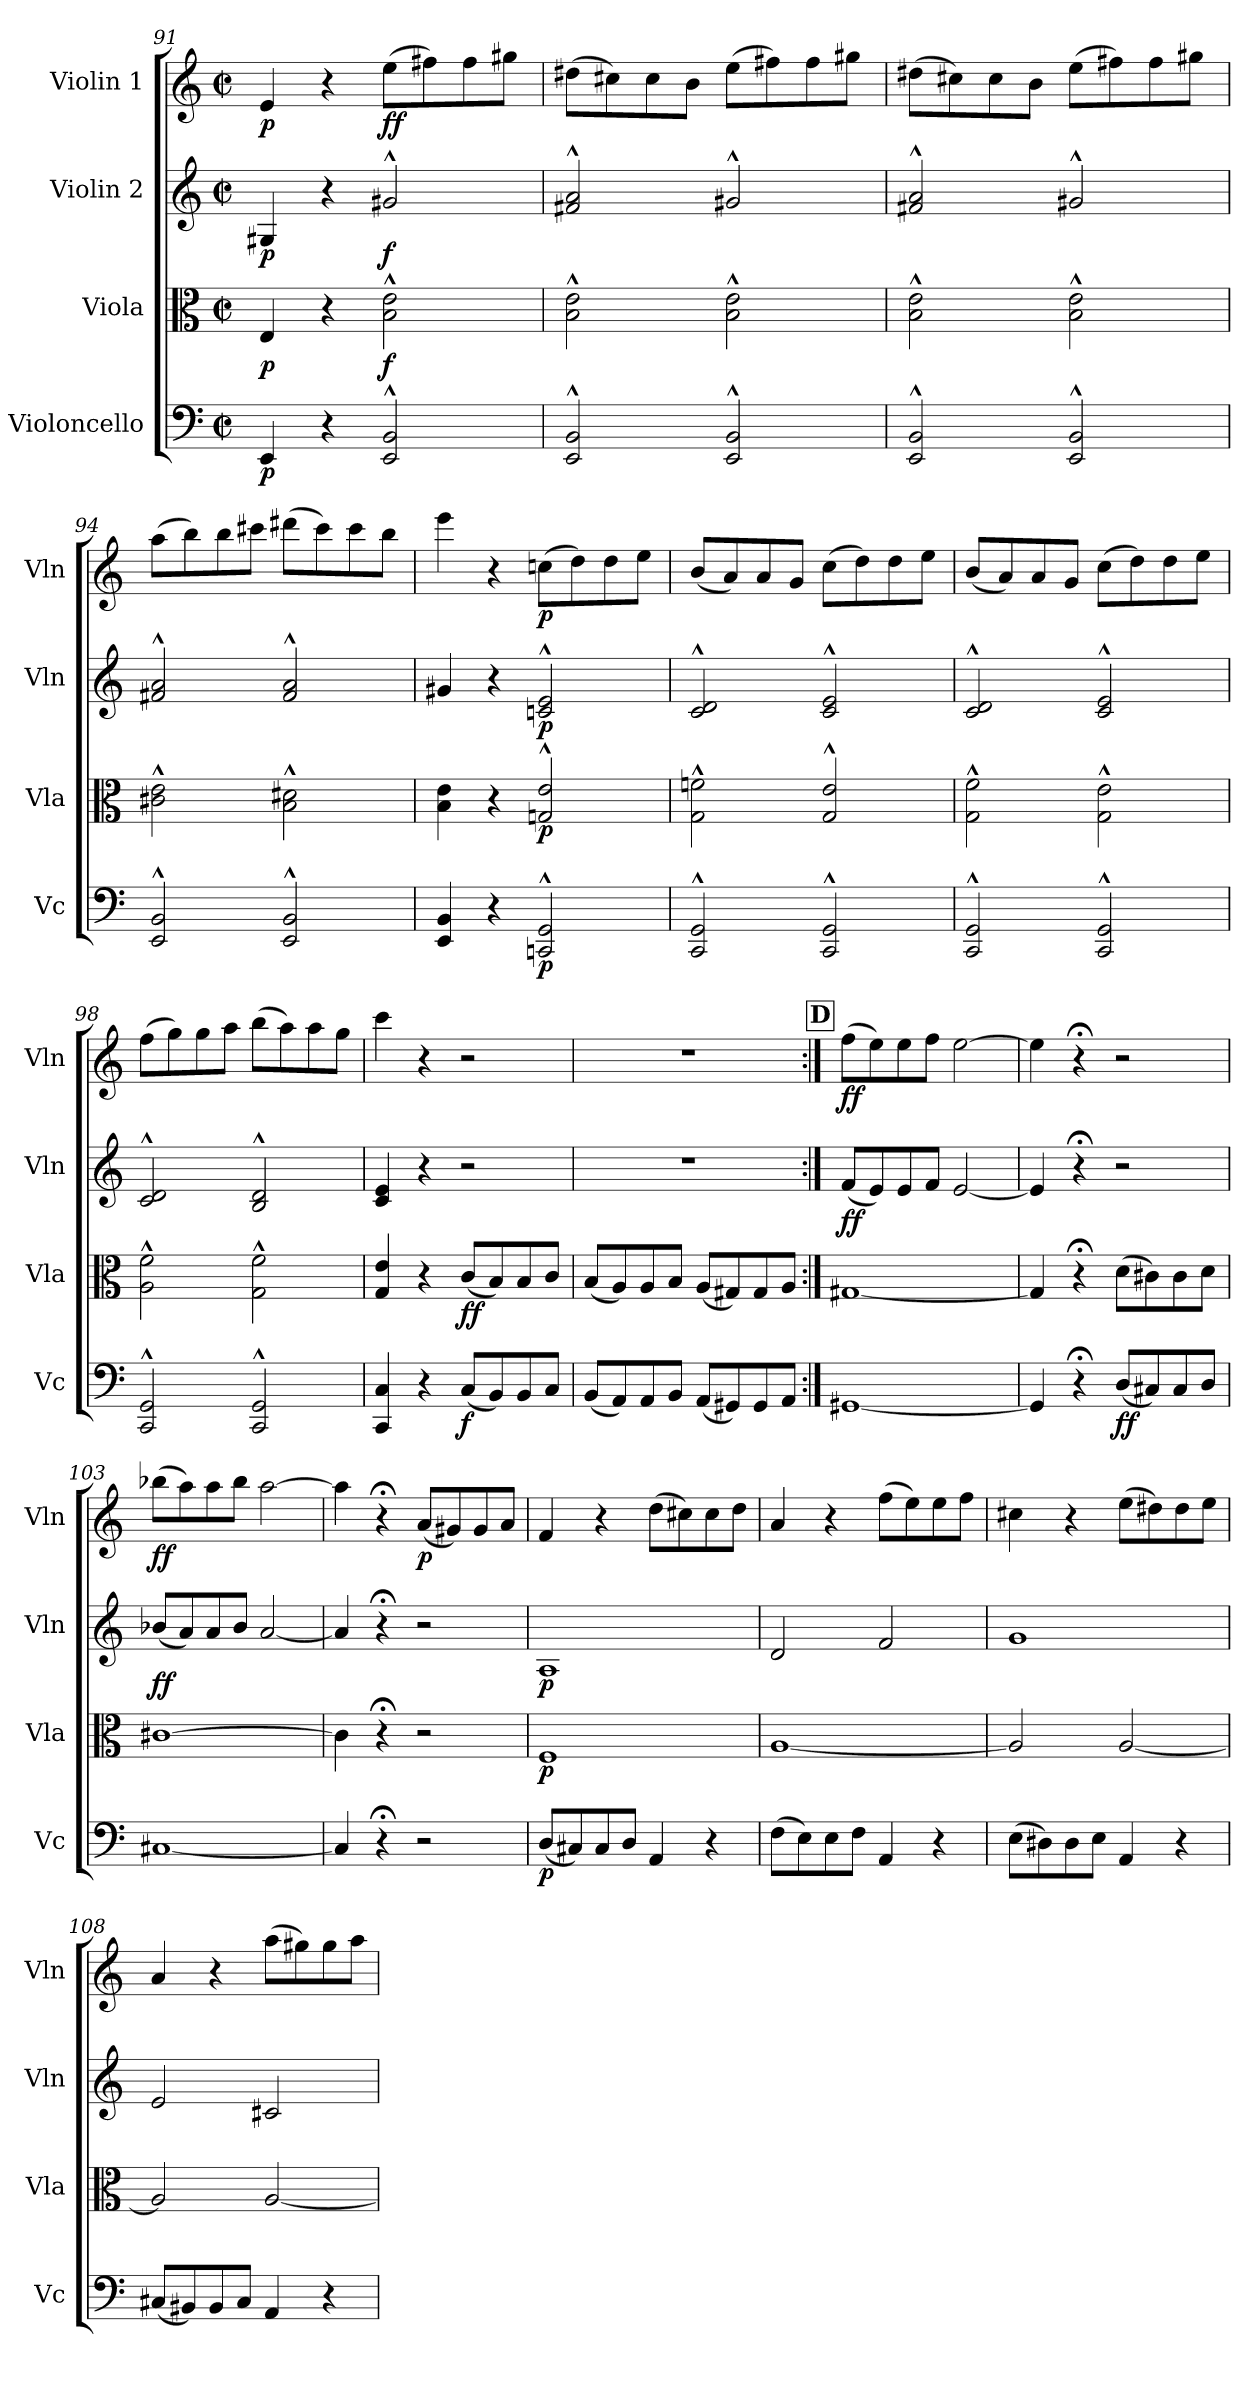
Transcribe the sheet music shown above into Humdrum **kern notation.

**kern	**dynam	**kern	**dynam	**kern	**dynam	**kern	**dynam
*part4	*part4	*part3	*part3	*part2	*part2	*part1	*part1
*staff4	*staff4	*staff3	*staff3	*staff2	*staff2	*staff1	*staff1
*I"Violoncello	*	*I"Viola	*	*I"Violin 2	*	*I"Violin 1	*
*I'Vc	*	*I'Vla	*	*I'Vln	*	*I'Vln	*
*clefF4	*	*clefC3	*	*clefG2	*	*clefG2	*
*k[]	*	*k[]	*	*k[]	*	*k[]	*
*M2/2	*	*M2/2	*	*M2/2	*	*M2/2	*
*met(c|)	*	*met(c|)	*	*met(c|)	*	*met(c|)	*
=91	=91	=91	=91	=91	=91	=91	=91
!	!LO:DY:b	!	!LO:DY:b	!	!LO:DY:b	!	!LO:DY:b
4EE/	p	4E/	p	4G#X/	p	4e/	p
4r	.	4r	.	4r	.	4r	.
!	!	!	!LO:DY:b	!	!LO:DY:b	!	!LO:DY:b
2EE/^^ 2BB/^^	.	2B\^^ 2e\^^	f	2g#X^^/	f	(8ee\L	ff
.	.	.	.	.	.	8ff#X\)	.
.	.	.	.	.	.	8ff#\	.
.	.	.	.	.	.	8gg#X\J	.
=92	=92	=92	=92	=92	=92	=92	=92
2EE/^^ 2BB/^^	.	2B\^^ 2e\^^	.	2f#X/^^ 2a/^^	.	(8dd#X\L	.
.	.	.	.	.	.	8cc#X\)	.
.	.	.	.	.	.	8cc#\	.
.	.	.	.	.	.	8b\J	.
2EE/^^ 2BB/^^	.	2B\^^ 2e\^^	.	2g#X^^/	.	(8ee\L	.
.	.	.	.	.	.	8ff#X\)	.
.	.	.	.	.	.	8ff#\	.
.	.	.	.	.	.	8gg#X\J	.
!!LO:PB:g=z
=93	=93	=93	=93	=93	=93	=93	=93
2EE/^^ 2BB/^^	.	2B\^^ 2e\^^	.	2f#X/^^ 2a/^^	.	(8dd#X\L	.
.	.	.	.	.	.	8cc#X\)	.
.	.	.	.	.	.	8cc#\	.
.	.	.	.	.	.	8b\J	.
2EE/^^ 2BB/^^	.	2B\^^ 2e\^^	.	2g#X^^/	.	(8ee\L	.
.	.	.	.	.	.	8ff#X\)	.
.	.	.	.	.	.	8ff#\	.
.	.	.	.	.	.	8gg#X\J	.
=94	=94	=94	=94	=94	=94	=94	=94
2EE/^^ 2BB/^^	.	2c#X\^^ 2e\^^	.	2f#X/^^ 2a/^^	.	(8aa\L	.
.	.	.	.	.	.	8bb\)	.
.	.	.	.	.	.	8bb\	.
.	.	.	.	.	.	8ccc#X\J	.
2EE/^^ 2BB/^^	.	2B\^^ 2d#X\^^	.	2f#/^^ 2a/^^	.	(8ddd#X\L	.
.	.	.	.	.	.	8ccc#\)	.
.	.	.	.	.	.	8ccc#\	.
.	.	.	.	.	.	8bb\J	.
=95	=95	=95	=95	=95	=95	=95	=95
4EE/ 4BB/	.	4B\ 4e\	.	4g#X/	.	4eee\	.
4r	.	4r	.	4r	.	4r	.
!	!LO:DY:b	!	!LO:DY:b	!	!LO:DY:b	!	!LO:DY:b
2CCn/^^ 2GG/^^	p	2Gn/^^ 2e/^^	p	2cn/^^ 2e/^^	p	(8ccn\L	p
.	.	.	.	.	.	8dd\)	.
.	.	.	.	.	.	8dd\	.
.	.	.	.	.	.	8ee\J	.
=96	=96	=96	=96	=96	=96	=96	=96
2CC/^^ 2GG/^^	.	2G\^^ 2fn\^^	.	2c/^^ 2d/^^	.	(8b/L	.
.	.	.	.	.	.	8a/)	.
.	.	.	.	.	.	8a/	.
.	.	.	.	.	.	8g/J	.
2CC/^^ 2GG/^^	.	2G/^^ 2e/^^	.	2c/^^ 2e/^^	.	(8cc\L	.
.	.	.	.	.	.	8dd\)	.
.	.	.	.	.	.	8dd\	.
.	.	.	.	.	.	8ee\J	.
!!LO:LB:g=z
=97	=97	=97	=97	=97	=97	=97	=97
2CC/^^ 2GG/^^	.	2G\^^ 2f\^^	.	2c/^^ 2d/^^	.	(8b/L	.
.	.	.	.	.	.	8a/)	.
.	.	.	.	.	.	8a/	.
.	.	.	.	.	.	8g/J	.
2CC/^^ 2GG/^^	.	2G\^^ 2e\^^	.	2c/^^ 2e/^^	.	(8cc\L	.
.	.	.	.	.	.	8dd\)	.
.	.	.	.	.	.	8dd\	.
.	.	.	.	.	.	8ee\J	.
=98	=98	=98	=98	=98	=98	=98	=98
2CC/^^ 2GG/^^	.	2A\^^ 2f\^^	.	2c/^^ 2d/^^	.	(8ff\L	.
.	.	.	.	.	.	8gg\)	.
.	.	.	.	.	.	8gg\	.
.	.	.	.	.	.	8aa\J	.
2CC/^^ 2GG/^^	.	2G\^^ 2f\^^	.	2B/^^ 2d/^^	.	(8bb\L	.
.	.	.	.	.	.	8aa\)	.
.	.	.	.	.	.	8aa\	.
.	.	.	.	.	.	8gg\J	.
=99	=99	=99	=99	=99	=99	=99	=99
4CC/ 4C/	.	4G/ 4e/	.	4c/ 4e/	.	4ccc\	.
4r	.	4r	.	4r	.	4r	.
!	!LO:DY:b	!	!LO:DY:b	!	!	!	!
(8C/L	f	(8c/L	ff	2r	.	2r	.
8BB/)	.	8B/)	.	.	.	.	.
8BB/	.	8B/	.	.	.	.	.
8C/J	.	8c/J	.	.	.	.	.
=100	=100	=100	=100	=100	=100	=100	=100
(8BB/L	.	(8B/L	.	1r	.	1r	.
8AA/)	.	8A/)	.	.	.	.	.
8AA/	.	8A/	.	.	.	.	.
8BB/J	.	8B/J	.	.	.	.	.
(8AA/L	.	(8A/L	.	.	.	.	.
8GG#X/)	.	8G#X/)	.	.	.	.	.
8GG#/	.	8G#/	.	.	.	.	.
8AA/J	.	8A/J	.	.	.	.	.
!!LO:REH:place=s1:a:B:cj:fs=14:t=D
=101:|!	=101:|!	=101:|!	=101:|!	=101:|!	=101:|!	=101:|!	=101:|!
!	!	!	!	!	!LO:DY:b	!	!LO:DY:b
[1GG#X	.	[1G#X	.	(8f/L	ff	(8ff\L	ff
.	.	.	.	8e/)	.	8ee\)	.
.	.	.	.	8e/	.	8ee\	.
.	.	.	.	8f/J	.	8ff\J	.
.	.	.	.	[2e/	.	[2ee\	.
!!LO:LB:g=z
=102	=102	=102	=102	=102	=102	=102	=102
4GG#/]	.	4G#/]	.	4e/]	.	4ee\]	.
4r;<	.	4r;<	.	4r;<	.	4r;<	.
!	!LO:DY:b	!	!	!	!	!	!
(8D/L	ff	(8d\L	.	2r	.	2r	.
8C#X/)	.	8c#X\)	.	.	.	.	.
8C#/	.	8c#\	.	.	.	.	.
8D/J	.	8d\J	.	.	.	.	.
=103	=103	=103	=103	=103	=103	=103	=103
!	!	!	!	!	!LO:DY:b	!	!LO:DY:b
[1C#X	.	[1c#X	.	(8b-X/L	ff	(8bb-X\L	ff
.	.	.	.	8a/)	.	8aa\)	.
.	.	.	.	8a/	.	8aa\	.
.	.	.	.	8b-/J	.	8bb-\J	.
.	.	.	.	[2a/	.	[2aa\	.
=104	=104	=104	=104	=104	=104	=104	=104
4C#/]	.	4c#\]	.	4a/]	.	4aa\]	.
4r;<	.	4r;<	.	4r;<	.	4r;<	.
!	!	!	!	!	!	!	!LO:DY:b
2r	.	2r	.	2r	.	(8a/L	p
.	.	.	.	.	.	8g#X/)	.
.	.	.	.	.	.	8g#/	.
.	.	.	.	.	.	8a/J	.
=105	=105	=105	=105	=105	=105	=105	=105
!	!LO:DY:b	!	!LO:DY:b	!	!LO:DY:b	!	!
(8D/L	p	1F	p	1A	p	4f/	.
8C#X/)	.	.	.	.	.	.	.
8C#/	.	.	.	.	.	4r	.
8D/J	.	.	.	.	.	.	.
4AA/	.	.	.	.	.	(8dd\L	.
.	.	.	.	.	.	8cc#X\)	.
4r	.	.	.	.	.	8cc#\	.
.	.	.	.	.	.	8dd\J	.
=106	=106	=106	=106	=106	=106	=106	=106
(8F\L	.	[1A	.	2d/	.	4a/	.
8E\)	.	.	.	.	.	.	.
8E\	.	.	.	.	.	4r	.
8F\J	.	.	.	.	.	.	.
4AA/	.	.	.	2f/	.	(8ff\L	.
.	.	.	.	.	.	8ee\)	.
4r	.	.	.	.	.	8ee\	.
.	.	.	.	.	.	8ff\J	.
!!LO:LB:g=z
=107	=107	=107	=107	=107	=107	=107	=107
(8E\L	.	2A/]	.	1g	.	4cc#X\	.
8D#X\)	.	.	.	.	.	.	.
8D#\	.	.	.	.	.	4r	.
8E\J	.	.	.	.	.	.	.
4AA/	.	[2A/	.	.	.	(8ee\L	.
.	.	.	.	.	.	8dd#X\)	.
4r	.	.	.	.	.	8dd#\	.
.	.	.	.	.	.	8ee\J	.
=108	=108	=108	=108	=108	=108	=108	=108
(8C#X/L	.	2A/]	.	2e/	.	4a/	.
8BB#X/)	.	.	.	.	.	.	.
8BB#/	.	.	.	.	.	4r	.
8C#/J	.	.	.	.	.	.	.
4AA/	.	[2A/	.	2c#X/	.	(8aa\L	.
.	.	.	.	.	.	8gg#X\)	.
4r	.	.	.	.	.	8gg#\	.
.	.	.	.	.	.	8aa\J	.
=	=	=	=	=	=	=	=
*-	*-	*-	*-	*-	*-	*-	*-
